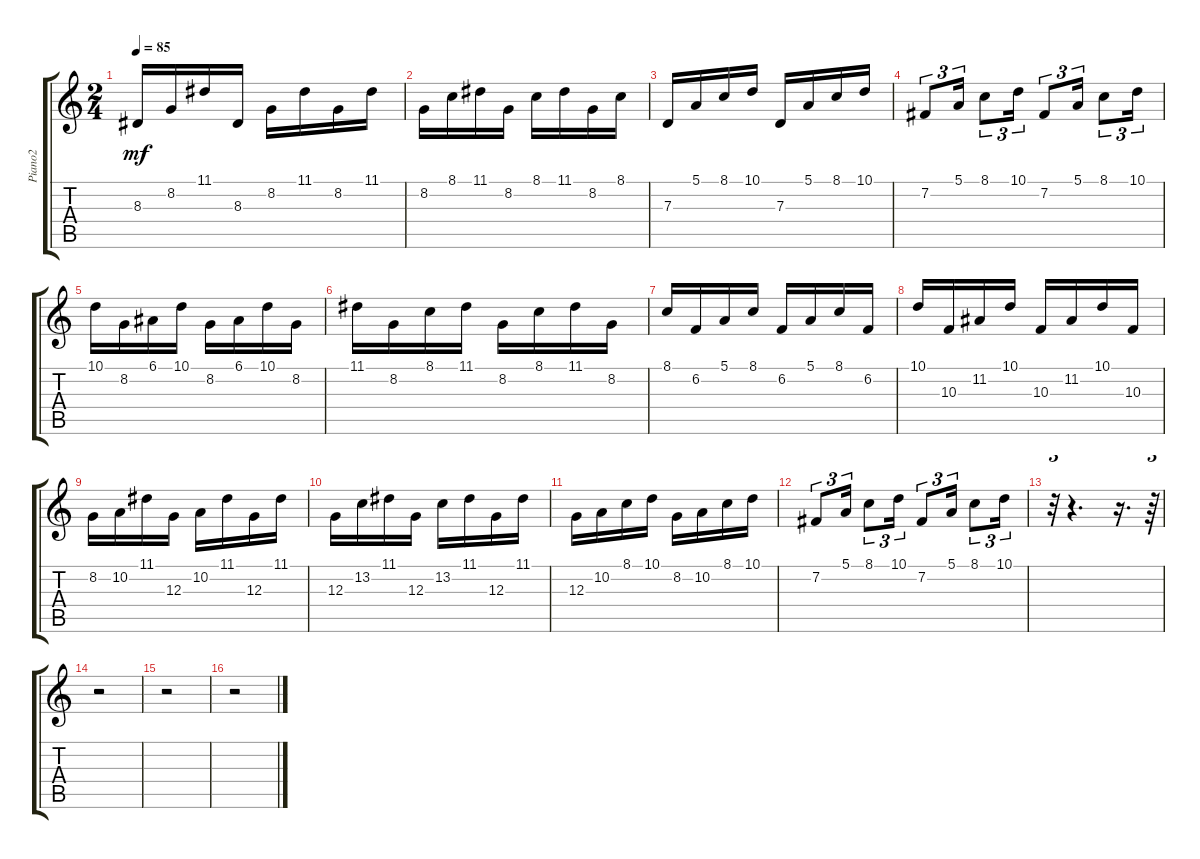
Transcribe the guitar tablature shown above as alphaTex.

\track ("Piano2" "Piano2") {instrument electricgrandpiano}
\staff {score tabs}
\tuning (E4 B3 G3 D3 A2 E2) {hide}
\ts (2 4)
\tempo 85
\clef g2
\ks c
8.3.16{dy mf} 8.2.16 11.1.16 8.3.16 8.2.16 11.1.16 8.2.16 11.1.16 |
8.2.16 8.1.16 11.1.16 8.2.16 8.1.16 11.1.16 8.2.16 8.1.16 |
7.3.16 5.1.16 8.1.16 10.1.16 7.3.16 5.1.16 8.1.16 10.1.16 |
7.2.8{tu (3 2)} 5.1.16{tu (3 2)} 8.1.8{tu (3 2)} 10.1.16{tu (3 2)} 7.2.8{tu (3 2)} 5.1.16{tu (3 2)} 8.1.8{tu (3 2)} 10.1.16{tu (3 2)} |
10.1.16 8.2.16 6.1.16 10.1.16 8.2.16 6.1.16 10.1.16 8.2.16 |
11.1.16 8.2.16 8.1.16 11.1.16 8.2.16 8.1.16 11.1.16 8.2.16 |
8.1.16 6.2.16 5.1.16 8.1.16 6.2.16 5.1.16 8.1.16 6.2.16 |
10.1.16 10.3.16 11.2.16 10.1.16 10.3.16 11.2.16 10.1.16 10.3.16 |
8.2.16 10.2.16 11.1.16 12.3.16 10.2.16 11.1.16 12.3.16 11.1.16 |
12.3.16 13.2.16 11.1.16 12.3.16 13.2.16 11.1.16 12.3.16 11.1.16 |
12.3.16 10.2.16 8.1.16 10.1.16 8.2.16 10.2.16 8.1.16 10.1.16 |
7.2.8{tu (3 2)} 5.1.16{tu (3 2)} 8.1.8{tu (3 2)} 10.1.16{tu (3 2)} 7.2.8{tu (3 2)} 5.1.16{tu (3 2)} 8.1.8{tu (3 2)} 10.1.16{tu (3 2)} |
r.32{tu (3 2)} r.4{d} r.16{d} r.64{tu (3 2)} |
r.2 |
r.2 |
r.2
